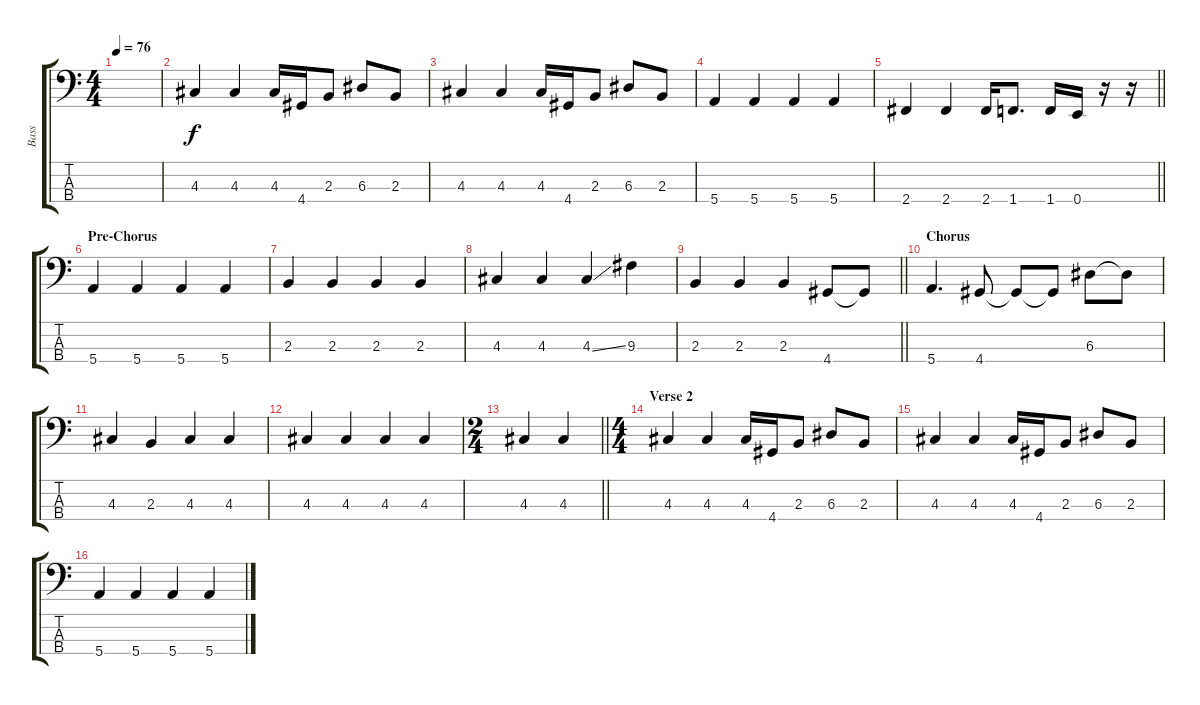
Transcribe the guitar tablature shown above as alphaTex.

\track ("Bass" "Bass") {instrument electricbassfinger}
\staff {score tabs}
\tuning (G2 D2 A1 E1) {hide}
\ts (4 4)
\tempo 76
\clef f4
\ks c
|
4.3.4 4.3.4 4.3.16 4.4.16 2.3.8 6.3.8 2.3.8 |
4.3.4 4.3.4 4.3.16 4.4.16 2.3.8 6.3.8 2.3.8 |
5.4.4 5.4.4 5.4.4 5.4.4 |
\barLineRight lightlight
2.4.4 2.4.4 2.4.16 1.4.8{d} 1.4.16 0.4.16 r.16 r.16 |
\section ("" "Pre-Chorus")
5.4.4 5.4.4 5.4.4 5.4.4 |
2.3.4 2.3.4 2.3.4 2.3.4 |
4.3.4 4.3.4 4.3{ss}.4 9.3.4 |
\barLineRight lightlight
2.3.4 2.3.4 2.3.4 4.4.8 4.4{t}.8 |
\section ("" "Chorus")
5.4.4{d} 4.4.8 4.4{t}.8 4.4{t}.8 6.3.8 6.3{t}.8 |
4.3.4 2.3.4 4.3.4 4.3.4 |
4.3.4 4.3.4 4.3.4 4.3.4 |
\ts (2 4)
\barLineRight lightlight
4.3.4 4.3.4 |
\ts (4 4)
\section ("" "Verse 2")
4.3.4 4.3.4 4.3.16 4.4.16 2.3.8 6.3.8 2.3.8 |
4.3.4 4.3.4 4.3.16 4.4.16 2.3.8 6.3.8 2.3.8 |
5.4.4 5.4.4 5.4.4 5.4.4
